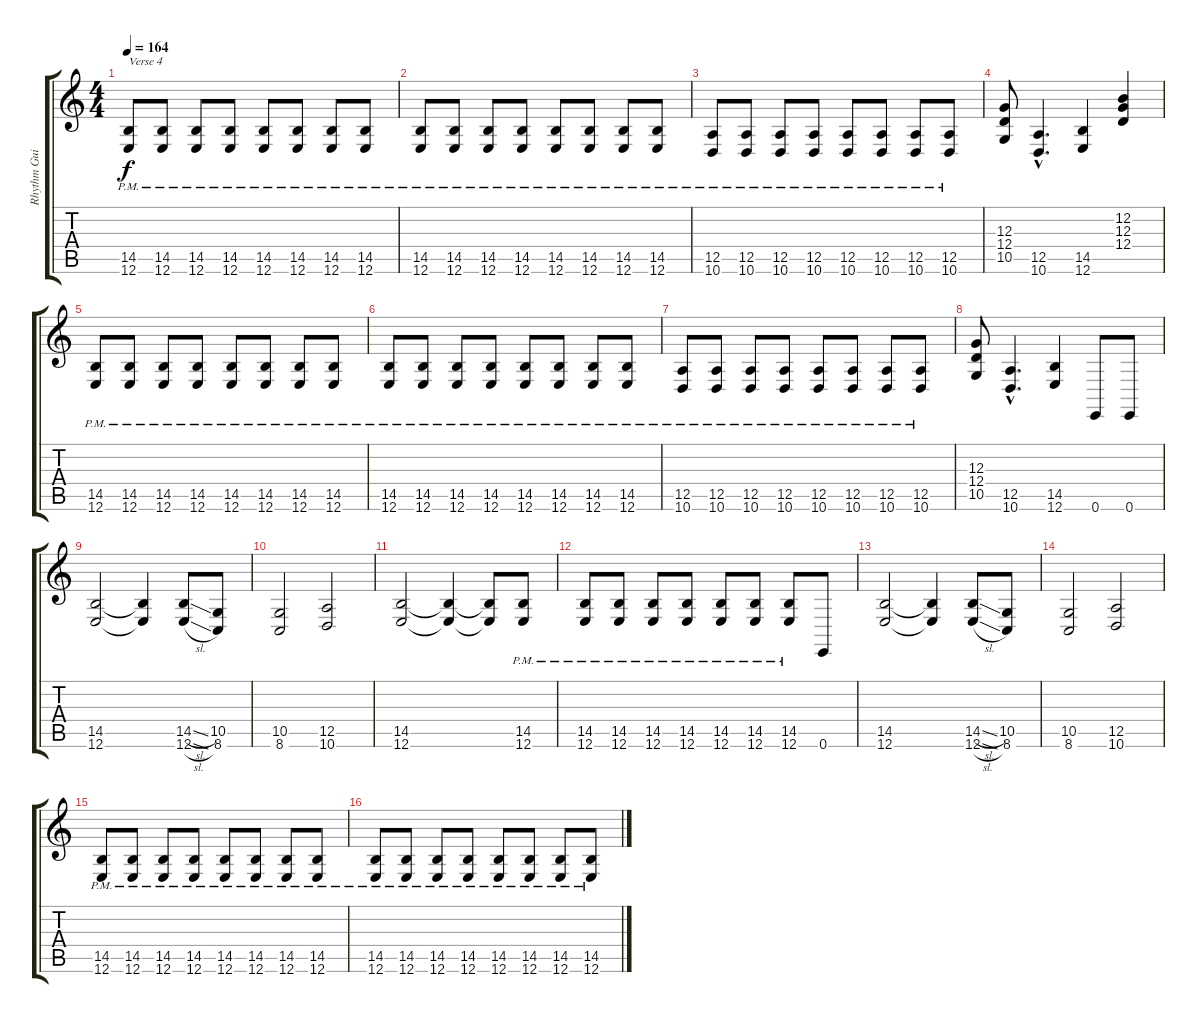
\track ("Rhythm Guitar 2" "Rhythm Gui") {instrument lead1square}
\staff {score tabs}
\tuning (E4 B3 G3 D3 A2 E2) {hide}
\ts (4 4)
\tempo 164
\clef g2
\ks c
(14.5{pm} 12.6).8{txt "Verse 4" dy f} (14.5{pm} 12.6).8 (14.5{pm} 12.6).8 (14.5{pm} 12.6).8 (14.5{pm} 12.6).8 (14.5{pm} 12.6).8 (14.5{pm} 12.6).8 (14.5{pm} 12.6).8 |
(14.5{pm} 12.6).8 (14.5{pm} 12.6).8 (14.5{pm} 12.6).8 (14.5{pm} 12.6).8 (14.5{pm} 12.6).8 (14.5{pm} 12.6).8 (14.5{pm} 12.6).8 (14.5{pm} 12.6).8 |
(12.5{pm} 10.6).8 (12.5{pm} 10.6).8 (12.5{pm} 10.6).8 (12.5{pm} 10.6).8 (12.5{pm} 10.6).8 (12.5{pm} 10.6).8 (12.5{pm} 10.6).8 (12.5{pm} 10.6).8 |
(12.3 12.4 10.5).8 (12.5{hac} 10.6{hac}).4{d} (14.5 12.6).4 (12.2 12.3 12.4).4 |
(14.5{pm} 12.6).8 (14.5{pm} 12.6).8 (14.5{pm} 12.6).8 (14.5{pm} 12.6).8 (14.5{pm} 12.6).8 (14.5{pm} 12.6).8 (14.5{pm} 12.6).8 (14.5{pm} 12.6).8 |
(14.5{pm} 12.6).8 (14.5{pm} 12.6).8 (14.5{pm} 12.6).8 (14.5{pm} 12.6).8 (14.5{pm} 12.6).8 (14.5{pm} 12.6).8 (14.5{pm} 12.6).8 (14.5{pm} 12.6).8 |
(12.5{pm} 10.6).8 (12.5{pm} 10.6).8 (12.5{pm} 10.6).8 (12.5{pm} 10.6).8 (12.5{pm} 10.6).8 (12.5{pm} 10.6).8 (12.5{pm} 10.6).8 (12.5{pm} 10.6).8 |
(12.3 12.4 10.5).8 (12.5{hac} 10.6{hac}).4{d} (14.5 12.6).4 0.6.8 0.6.8 |
(14.5 12.6).2 (14.5{t} 12.6{t}).4 (14.5{sl} 12.6{sl}).8 (10.5 8.6).8 |
(10.5 8.6).2 (12.5 10.6).2 |
(14.5 12.6).2 (14.5{t} 12.6{t}).4 (14.5{t} 12.6{t}).8 (14.5{pm} 12.6).8 |
(14.5{pm} 12.6).8 (14.5{pm} 12.6).8 (14.5{pm} 12.6).8 (14.5{pm} 12.6).8 (14.5{pm} 12.6).8 (14.5{pm} 12.6).8 (14.5{pm} 12.6).8 0.6.8 |
(14.5 12.6).2 (14.5{t} 12.6{t}).4 (14.5{sl} 12.6{sl}).8 (10.5 8.6).8 |
(10.5 8.6).2 (12.5 10.6).2 |
(14.5{pm} 12.6).8 (14.5{pm} 12.6).8 (14.5{pm} 12.6).8 (14.5{pm} 12.6).8 (14.5{pm} 12.6).8 (14.5{pm} 12.6).8 (14.5{pm} 12.6).8 (14.5{pm} 12.6).8 |
(14.5{pm} 12.6).8 (14.5{pm} 12.6).8 (14.5{pm} 12.6).8 (14.5{pm} 12.6).8 (14.5{pm} 12.6).8 (14.5{pm} 12.6).8 (14.5{pm} 12.6).8 (14.5{pm} 12.6).8
